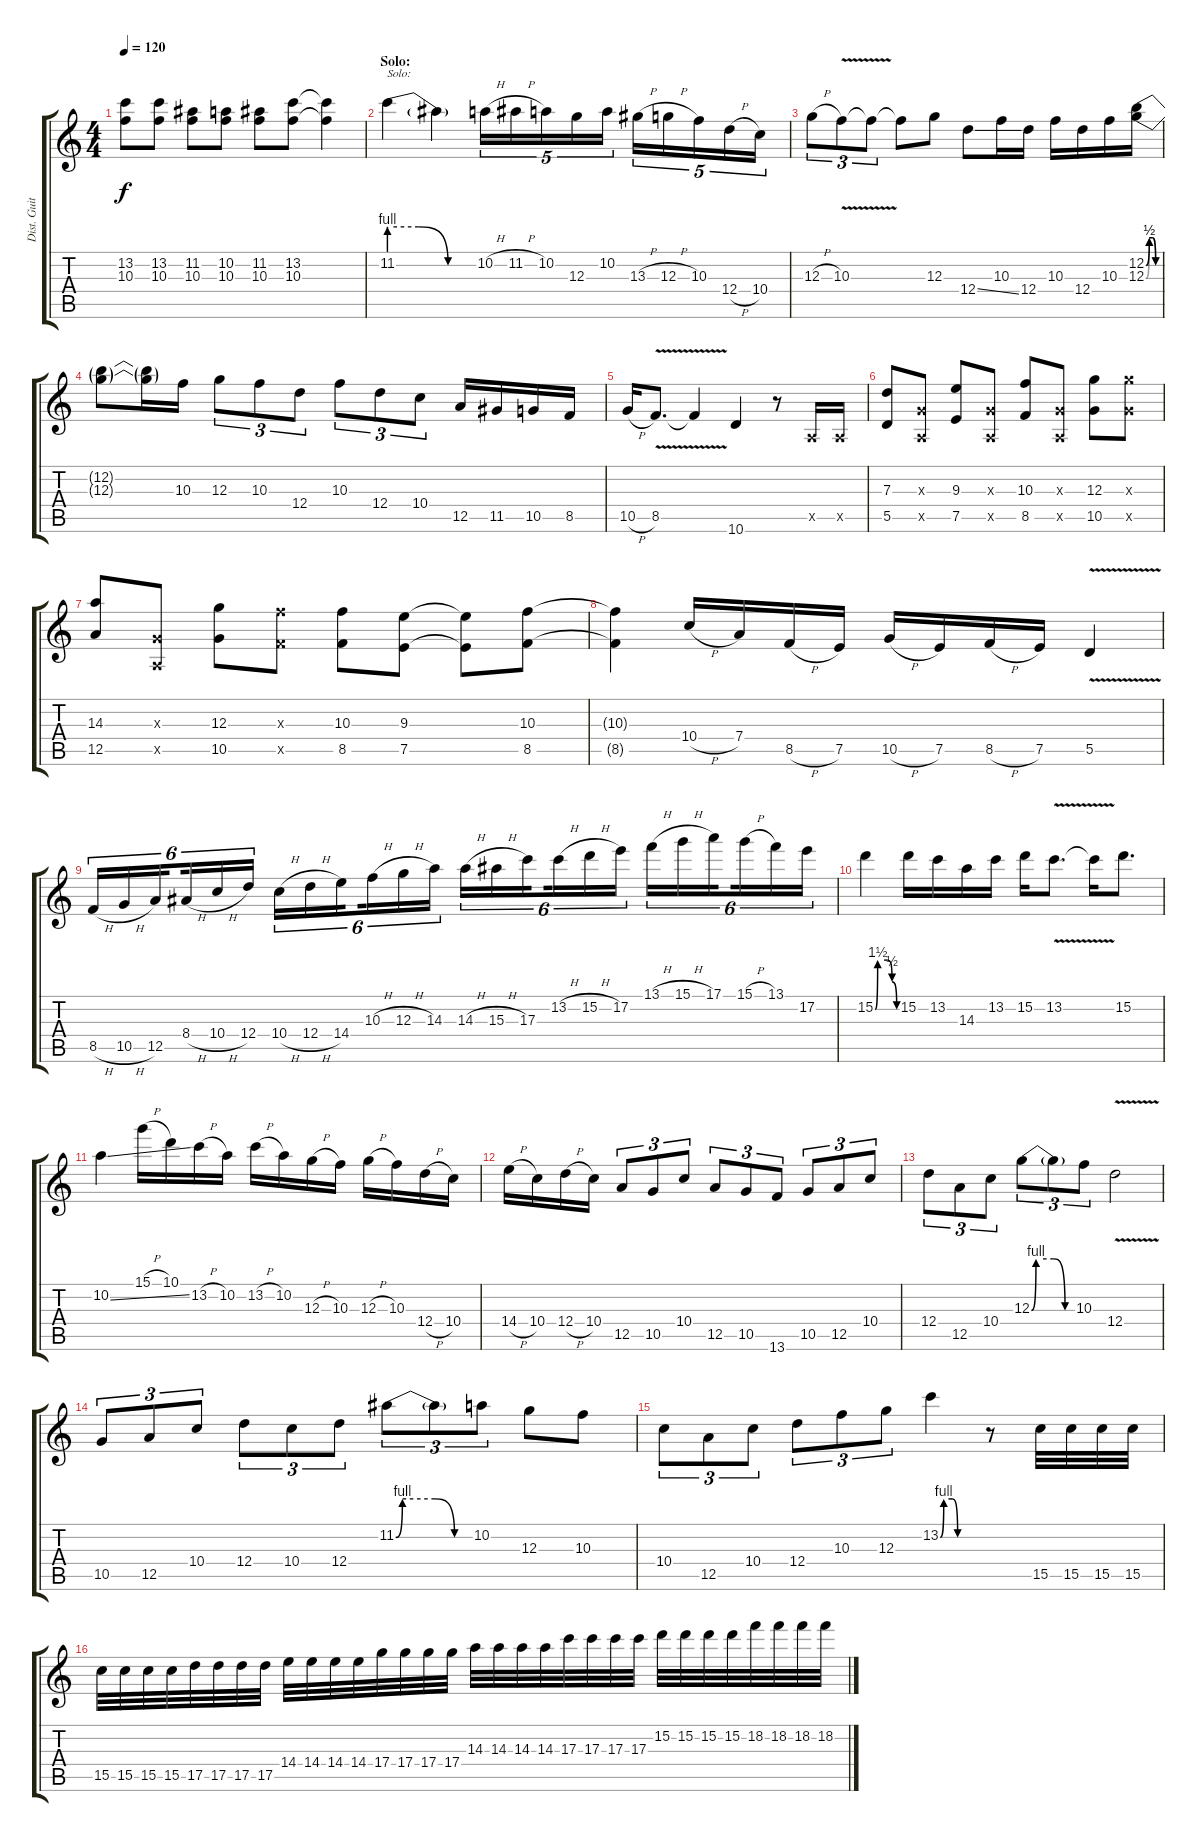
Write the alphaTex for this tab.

\track ("Dist. Guitar 1" "Dist. Guit") {instrument overdrivenguitar}
\staff {score tabs}
\tuning (E4 B3 G3 D3 A2 E2) {hide}
\ts (4 4)
\tempo 120
\clef g2
\ks c
(13.2{t} 10.3{t}).8{dy f} (13.2 10.3).8 (11.2 10.3).8 (10.2 10.3).8 (11.2 10.3).8 (13.2 10.3).8 (13.2{t} 10.3{t}).4 |
\section ("" "Solo:")
11.2{be (custom 0 4 20 4 40 0 60 0)}.4{txt "Solo:" volume 16 instrument overdrivenguitar} 11.2{t}.4 10.2{h}.16{tu (5 4)} 11.2{h}.16{tu (5 4)} 10.2.16{tu (5 4)} 12.3.16{tu (5 4)} 10.2.16{tu (5 4)} 13.3{h}.16{tu (5 4)} 12.3{h}.16{tu (5 4)} 10.3.16{tu (5 4)} 12.4{h}.16{tu (5 4)} 10.4.16{tu (5 4)} |
12.3{h}.8{tu (3 2)} 10.3{v}.8{tu (3 2)} 10.3{t}.8{tu (3 2)} 10.3{t}.8 12.3.8 12.4{ss}.8 10.3.16 12.4.16 10.3.16 12.4.16 10.3.16 (12.2{be (custom 0 0 15 2 30 2 45 0 60 0)} 12.3{be (custom 0 0 15 2 30 2 45 0 60 0)}).16 |
(12.2{t} 12.3{t}).8 (12.2{t} 12.3{t}).16 10.3.16 12.3.8{tu (3 2)} 10.3.8{tu (3 2)} 12.4.8{tu (3 2)} 10.3.8{tu (3 2)} 12.4.8{tu (3 2)} 10.4.8{tu (3 2)} 12.5.16 11.5.16 10.5.16 8.5.16 |
10.5{h}.16 8.5{v}.8{d} 8.5{t}.4 10.6.4 r.8 0.5{x}.16 0.5{x}.16 |
(7.3 5.5).8 (0.3{x} 0.5{x}).8 (9.3 7.5).8 (0.3{x} 0.5{x}).8 (10.3 8.5).8 (0.3{x} 0.5{x}).8 (12.3 10.5).8 (12.3{x} 10.5{x}).8 |
(14.3 12.5).8 (0.3{x} 0.5{x}).8 (12.3 10.5).8 (10.3{x} 8.5{x}).8 (10.3 8.5).8 (9.3 7.5).8 (9.3{t} 7.5{t}).8 (10.3 8.5).8 |
(10.3{t} 8.5{t}).4 10.4{h}.16 7.4.16 8.5{h}.16 7.5.16 10.5{h}.16 7.5.16 8.5{h}.16 7.5.16 5.5{v}.4 |
8.5{h}.16{tu (6 4)} 10.5{h}.16{tu (6 4)} 12.5.16{tu (6 4) beam splitsecondary} 8.4{h}.16{tu (6 4)} 10.4{h}.16{tu (6 4)} 12.4.16{tu (6 4)} 10.4{h}.16{tu (6 4)} 12.4{h}.16{tu (6 4)} 14.4.16{tu (6 4) beam splitsecondary} 10.3{h}.16{tu (6 4)} 12.3{h}.16{tu (6 4)} 14.3.16{tu (6 4)} 14.3{h}.16{tu (6 4)} 15.3{h}.16{tu (6 4)} 17.3.16{tu (6 4) beam splitsecondary} 13.2{h}.16{tu (6 4)} 15.2{h}.16{tu (6 4)} 17.2.16{tu (6 4)} 13.1{h}.16{tu (6 4)} 15.1{h}.16{tu (6 4)} 17.1.16{tu (6 4) beam splitsecondary} 15.1{h}.16{tu (6 4)} 13.1.16{tu (6 4)} 17.2.16{tu (6 4)} |
15.2{be (custom 0 0 7 6 35 6 47 2 60 0)}.4 15.2.16 13.2.16 14.3.16 13.2.16 15.2.16 13.2{v}.8{d} 13.2{t}.16 15.2.8{d} |
10.2{ss}.4 15.1{h}.16 10.1.16 13.2{h}.16 10.2.16 13.2{h}.16 10.2.16 12.3{h}.16 10.3.16 12.3{h}.16 10.3.16 12.4{h}.16 10.4.16 |
14.4{h}.16 10.4.16 12.4{h}.16 10.4.16 12.5.8{tu (3 2)} 10.5.8{tu (3 2)} 10.4.8{tu (3 2)} 12.5.8{tu (3 2)} 10.5.8{tu (3 2)} 13.6.8{tu (3 2)} 10.5.8{tu (3 2)} 12.5.8{tu (3 2)} 10.4.8{tu (3 2)} |
12.4.8{tu (3 2)} 12.5.8{tu (3 2)} 10.4.8{tu (3 2)} 12.3{be (custom 0 0 6 4 30 4 45 0 60 0)}.8{tu (3 2)} 12.3{t}.8{tu (3 2)} 10.3.8{tu (3 2)} 12.4{v}.2 |
10.5.8{tu (3 2)} 12.5.8{tu (3 2)} 10.4.8{tu (3 2)} 12.4.8{tu (3 2)} 10.4.8{tu (3 2)} 12.4.8{tu (3 2)} 11.2{be (custom 0 0 5 4 30 4 45 0 60 0)}.8{tu (3 2)} 11.2{t}.8{tu (3 2)} 10.2.8{tu (3 2)} 12.3.8 10.3.8 |
10.4.8{tu (3 2)} 12.5.8{tu (3 2)} 10.4.8{tu (3 2)} 12.4.8{tu (3 2)} 10.3.8{tu (3 2)} 12.3.8{tu (3 2)} 13.2{be (custom 0 0 5 4 17 4 25 0 45 0 60 0)}.4 r.8 15.5.32 15.5.32 15.5.32 15.5.32 |
15.5.32 15.5.32 15.5.32 15.5.32 17.5.32 17.5.32 17.5.32 17.5.32 14.4.32 14.4.32 14.4.32 14.4.32 17.4.32 17.4.32 17.4.32 17.4.32 14.3.32 14.3.32 14.3.32 14.3.32 17.3.32 17.3.32 17.3.32 17.3.32 15.2.32 15.2.32 15.2.32 15.2.32 18.2.32 18.2.32 18.2.32 18.2.32
